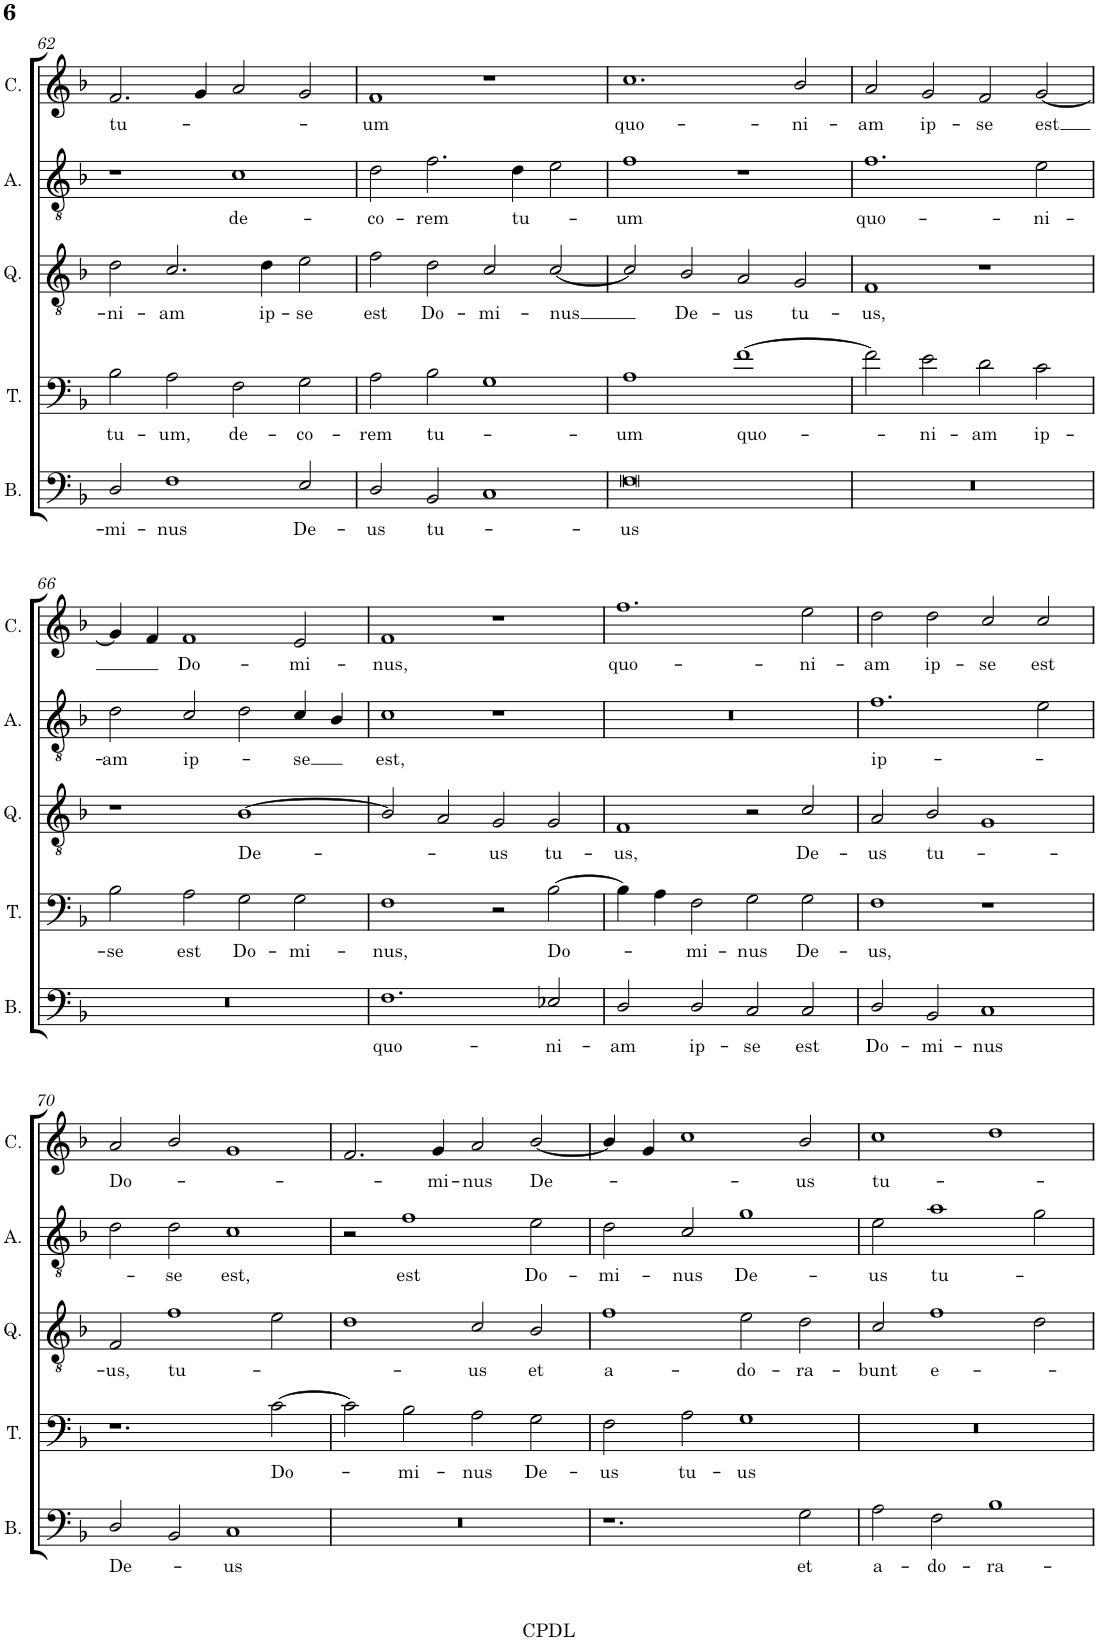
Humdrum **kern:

**kern	**text	**kern	**text	**kern	**text	**kern	**text	**kern	**text
*part5	*part5	*part4	*part4	*part3	*part3	*part2	*part2	*part1	*part1
*staff5	*staff5	*staff4	*staff4	*staff3	*staff3	*staff2	*staff2	*staff1	*staff1
*I"Bassus (F3)	*	*I"Tenor (C4)	*	*I"Quintus (C3)	*	*I"Altus (C2)	*	*I"Cantus (G2)	*
*I'B.	*	*I'T.	*	*I'Q.	*	*I'A.	*	*I'C.	*
!!LO:PB:g=z
*clefF4	*	*clefF4	*	*clefGv2	*	*clefGv2	*	*clefG2	*
*	*	*Trd7c12	*	*Trd7c12	*	*Trd7c12	*	*	*
*k[b-]	*	*k[b-]	*	*k[b-]	*	*k[b-]	*	*k[b-]	*
*F:	*	*F:	*	*F:	*	*F:	*	*F:	*
*M2/1	*	*M2/1	*	*M2/1	*	*M2/1	*	*M2/1	*
=62	=62	=62	=62	=62	=62	=62	=62	=62	=62
!	!LO:LY:b	!	!LO:LY:b	!	!LO:LY:b	!	!	!	!LO:LY:b
2D/	-mi-	2B-\	tu-	2d\	-ni-	1r	.	2.f/	tu-
!	!LO:LY:b	!	!LO:LY:b	!	!LO:LY:b	!	!	!	!
1F	-nus	2A\	-um,	2.c/	-am	.	.	.	.
.	.	.	.	.	.	.	.	4g/	.
!	!	!	!LO:LY:b	!	!	!	!LO:LY:b	!	!
.	.	2F\	de-	.	.	1c	de-	2a/	.
!	!	!	!	!	!LO:LY:b	!	!	!	!
.	.	.	.	4d\	ip-	.	.	.	.
!	!LO:LY:b	!	!LO:LY:b	!	!LO:LY:b	!	!	!	!
2E/	De-	2G\	-co-	2e\	-se	.	.	2g/	.
=63	=63	=63	=63	=63	=63	=63	=63	=63	=63
!	!LO:LY:b	!	!LO:LY:b	!	!LO:LY:b	!	!LO:LY:b	!	!LO:LY:b
2D/	-us	2A\	-rem	2f\	est	2d\	-co-	1f	-um
!	!LO:LY:b	!	!LO:LY:b	!	!LO:LY:b	!	!LO:LY:b	!	!
2BB-/	tu-	2B-\	tu-	2d\	Do-	2.f\	-rem	.	.
!	!	!	!	!	!LO:LY:b	!	!	!	!
1C	.	1G	.	2c/	-mi-	.	.	1r	.
!	!	!	!	!	!	!	!LO:LY:b	!	!
.	.	.	.	.	.	4d\	tu-	.	.
!	!	!	!	!	!LO:LY:b	!	!	!	!
.	.	.	.	[2c/	-nus	2e\	.	.	.
=64	=64	=64	=64	=64	=64	=64	=64	=64	=64
!	!LO:LY:b	!	!LO:LY:b	!	!	!	!LO:LY:b	!	!LO:LY:b
0F	-us	1A	-um	2c/]	.	1f	-um	1.cc	quo-
!	!	!	!	!	!LO:LY:b	!	!	!	!
.	.	.	.	2B-/	De-	.	.	.	.
!	!	!	!LO:LY:b	!	!LO:LY:b	!	!	!	!
.	.	[1f	quo-	2A/	-us	1r	.	.	.
!	!	!	!	!	!LO:LY:b	!	!	!	!LO:LY:b
.	.	.	.	2G/	tu-	.	.	2b-/	-ni-
=65	=65	=65	=65	=65	=65	=65	=65	=65	=65
!	!	!	!	!	!LO:LY:b	!	!LO:LY:b	!	!LO:LY:b
0r	.	2f\]	.	1F	-us,	1.f	quo-	2a/	-am
!	!	!	!LO:LY:b	!	!	!	!	!	!LO:LY:b
.	.	2e\	-ni-	.	.	.	.	2g/	ip-
!	!	!	!LO:LY:b	!	!	!	!	!	!LO:LY:b
.	.	2d\	-am	1r	.	.	.	2f/	-se
!	!	!	!LO:LY:b	!	!	!	!LO:LY:b	!	!LO:LY:b
.	.	2c\	ip-	.	.	2e\	-ni-	[2g/	est
!!LO:LB:g=z
=66	=66	=66	=66	=66	=66	=66	=66	=66	=66
!	!	!	!LO:LY:b	!	!	!	!LO:LY:b	!	!
0r	.	2B-\	-se	1r	.	2d\	-am	4g/]	.
.	.	.	.	.	.	.	.	4f/	.
!	!	!	!LO:LY:b	!	!	!	!LO:LY:b	!	!LO:LY:b
.	.	2A\	est	.	.	2c/	ip-	1f	Do-
!	!	!	!LO:LY:b	!	!LO:LY:b	!	!	!	!
.	.	2G\	Do-	[1B-	De-	2d\	.	.	.
!	!	!	!LO:LY:b	!	!	!	!LO:LY:b	!	!LO:LY:b
.	.	2G\	-mi-	.	.	4c/	-se	2e/	-mi-
.	.	.	.	.	.	4B-/	.	.	.
=67	=67	=67	=67	=67	=67	=67	=67	=67	=67
!	!LO:LY:b	!	!LO:LY:b	!	!	!	!LO:LY:b	!	!LO:LY:b
1.F	quo-	1F	-nus,	2B-/]	.	1c	est,	1f	-nus,
.	.	.	.	2A/	.	.	.	.	.
!	!	!	!	!	!LO:LY:b	!	!	!	!
.	.	2r	.	2G/	-us	1r	.	1r	.
!	!LO:LY:b	!	!LO:LY:b	!	!LO:LY:b	!	!	!	!
2E-X/	-ni-	[2B-\	Do-	2G/	tu-	.	.	.	.
=68	=68	=68	=68	=68	=68	=68	=68	=68	=68
!	!LO:LY:b	!	!	!	!LO:LY:b	!	!	!	!LO:LY:b
2D/	-am	4B-\]	.	1F	-us,	0r	.	1.ff	quo-
.	.	4A\	.	.	.	.	.	.	.
!	!LO:LY:b	!	!LO:LY:b	!	!	!	!	!	!
2D/	ip-	2F\	-mi-	.	.	.	.	.	.
!	!LO:LY:b	!	!LO:LY:b	!	!	!	!	!	!
2C/	-se	2G\	-nus	2r	.	.	.	.	.
!	!LO:LY:b	!	!LO:LY:b	!	!LO:LY:b	!	!	!	!LO:LY:b
2C/	est	2G\	De-	2c/	De-	.	.	2ee\	-ni-
=69	=69	=69	=69	=69	=69	=69	=69	=69	=69
!	!LO:LY:b	!	!LO:LY:b	!	!LO:LY:b	!	!LO:LY:b	!	!LO:LY:b
2D/	Do-	1F	-us,	2A/	-us	1.f	ip-	2dd\	-am
!	!LO:LY:b	!	!	!	!LO:LY:b	!	!	!	!LO:LY:b
2BB-/	-mi-	.	.	2B-/	tu-	.	.	2dd\	ip-
!	!LO:LY:b	!	!	!	!	!	!	!	!LO:LY:b
1C	-nus	1r	.	1G	.	.	.	2cc/	-se
!	!	!	!	!	!	!	!	!	!LO:LY:b
.	.	.	.	.	.	2e\	.	2cc/	est
!!LO:LB:g=z
=70	=70	=70	=70	=70	=70	=70	=70	=70	=70
!	!LO:LY:b	!	!	!	!LO:LY:b	!	!	!	!LO:LY:b
2D/	De-	1.r	.	2F/	-us,	2d\	.	2a/	Do-
!	!	!	!	!	!LO:LY:b	!	!LO:LY:b	!	!
2BB-/	.	.	.	1f	tu-	2d\	-se	2b-/	.
!	!LO:LY:b	!	!	!	!	!	!LO:LY:b	!	!
1C	-us	.	.	.	.	1c	est,	1g	.
!	!	!	!LO:LY:b	!	!	!	!	!	!
.	.	[2c\	Do-	2e\	.	.	.	.	.
=71	=71	=71	=71	=71	=71	=71	=71	=71	=71
0r	.	2c\]	.	1d	.	2r	.	2.f/	.
!	!	!	!LO:LY:b	!	!	!	!LO:LY:b	!	!
.	.	2B-\	-mi-	.	.	1f	est	.	.
!	!	!	!	!	!	!	!	!	!LO:LY:b
.	.	.	.	.	.	.	.	4g/	-mi-
!	!	!	!LO:LY:b	!	!LO:LY:b	!	!	!	!LO:LY:b
.	.	2A\	-nus	2c/	-us	.	.	2a/	-nus
!	!	!	!LO:LY:b	!	!LO:LY:b	!	!LO:LY:b	!	!LO:LY:b
.	.	2G\	De-	2B-/	et	2e\	Do-	[2b-/	De-
=72	=72	=72	=72	=72	=72	=72	=72	=72	=72
!	!	!	!LO:LY:b	!	!LO:LY:b	!	!LO:LY:b	!	!
1.r	.	2F\	-us	1f	a-	2d\	-mi-	4b-/]	.
.	.	.	.	.	.	.	.	4g/	.
!	!	!	!LO:LY:b	!	!	!	!LO:LY:b	!	!
.	.	2A\	tu-	.	.	2c/	-nus	1cc	.
!	!	!	!LO:LY:b	!	!LO:LY:b	!	!LO:LY:b	!	!
.	.	1G	-us	2e\	-do-	1g	De-	.	.
!	!LO:LY:b	!	!	!	!LO:LY:b	!	!	!	!LO:LY:b
2G\	et	.	.	2d\	-ra-	.	.	2b-/	-us
=73	=73	=73	=73	=73	=73	=73	=73	=73	=73
!	!LO:LY:b	!	!	!	!LO:LY:b	!	!LO:LY:b	!	!LO:LY:b
2A\	a-	0r	.	2c/	-bunt	2e\	-us	1cc	tu-
!	!LO:LY:b	!	!	!	!LO:LY:b	!	!LO:LY:b	!	!
2F\	-do-	.	.	1f	e-	1a	tu-	.	.
!	!LO:LY:b	!	!	!	!	!	!	!	!
1B-	-ra-	.	.	.	.	.	.	1dd	.
.	.	.	.	2d\	.	2g\	.	.	.
=	=	=	=	=	=	=	=	=	=
*-	*-	*-	*-	*-	*-	*-	*-	*-	*-
